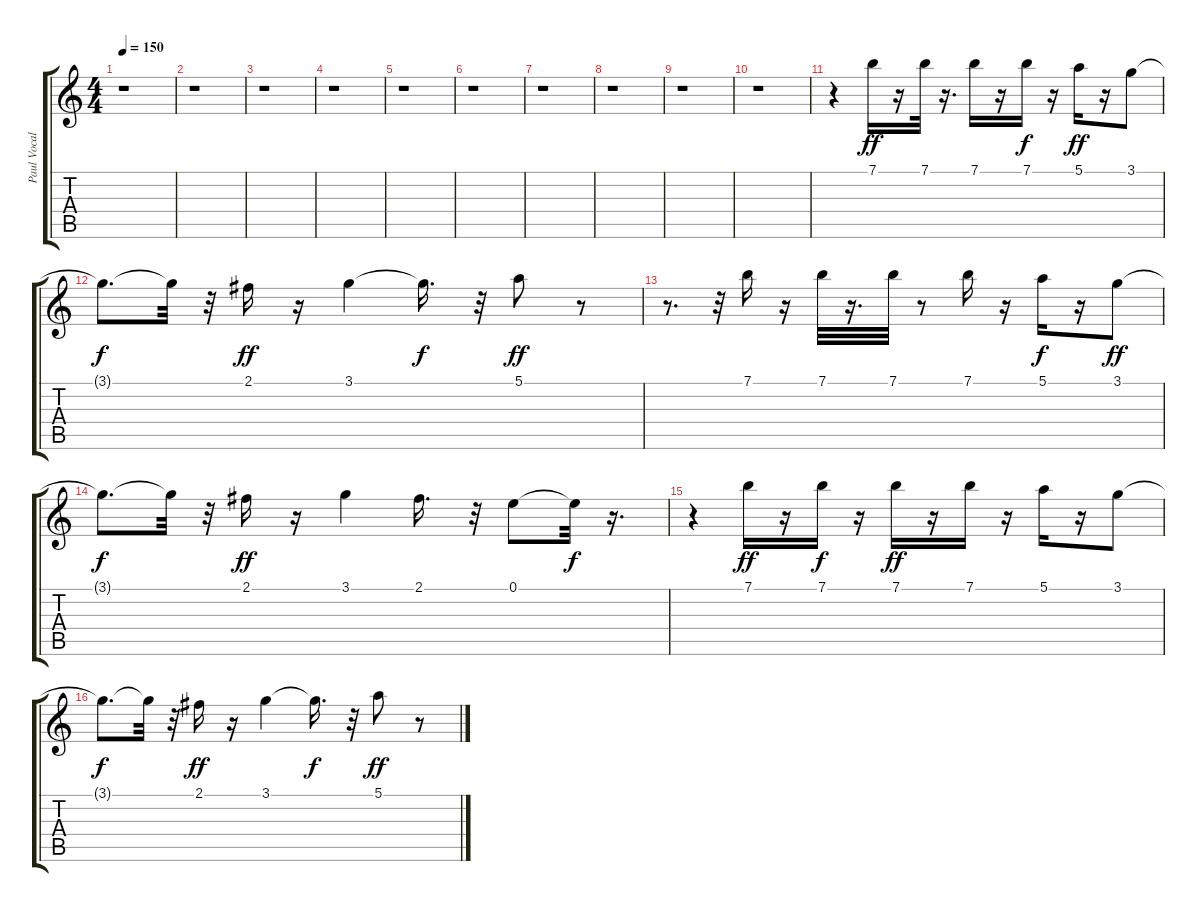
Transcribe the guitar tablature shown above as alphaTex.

\track ("Paul Vocals" "Paul Vocal") {instrument electricguitarjazz}
\staff {score tabs}
\tuning (E4 B3 G3 D3 A2 E2) {hide}
\ts (4 4)
\tempo 150
\clef g2
\ks c
r.1{dy ff} |
r.1 |
r.1 |
r.1 |
r.1 |
r.1 |
r.1 |
r.1 |
r.1 |
r.1 |
r.4 7.1.16 r.16 7.1.32 r.16{d} 7.1.16 r.16 7.1.16{dy f} r.16 5.1.16{dy ff} r.16 3.1.8 |
3.1{t}.8{d dy f} 3.1{t}.32 r.32 2.1.16{dy ff} r.16 3.1.4 3.1{t}.16{d dy f} r.32 5.1.8{dy ff} r.8 |
r.8{d} r.32 7.1.16 r.16 7.1.32 r.16{d} 7.1.32 r.8 7.1.16 r.16 5.1.16{dy f} r.16 3.1.8{dy ff} |
3.1{t}.8{d dy f} 3.1{t}.32 r.32 2.1.16{dy ff} r.16 3.1.4 2.1.16{d} r.32 0.1.8 0.1{t}.32{dy f} r.16{d} |
r.4 7.1.16{dy ff} r.16 7.1.16{dy f} r.16 7.1.16{dy ff} r.16 7.1.16 r.16 5.1.16 r.16 3.1.8 |
3.1{t}.8{d dy f} 3.1{t}.32 r.32 2.1.16{dy ff} r.16 3.1.4 3.1{t}.16{d dy f} r.32 5.1.8{dy ff} r.8
